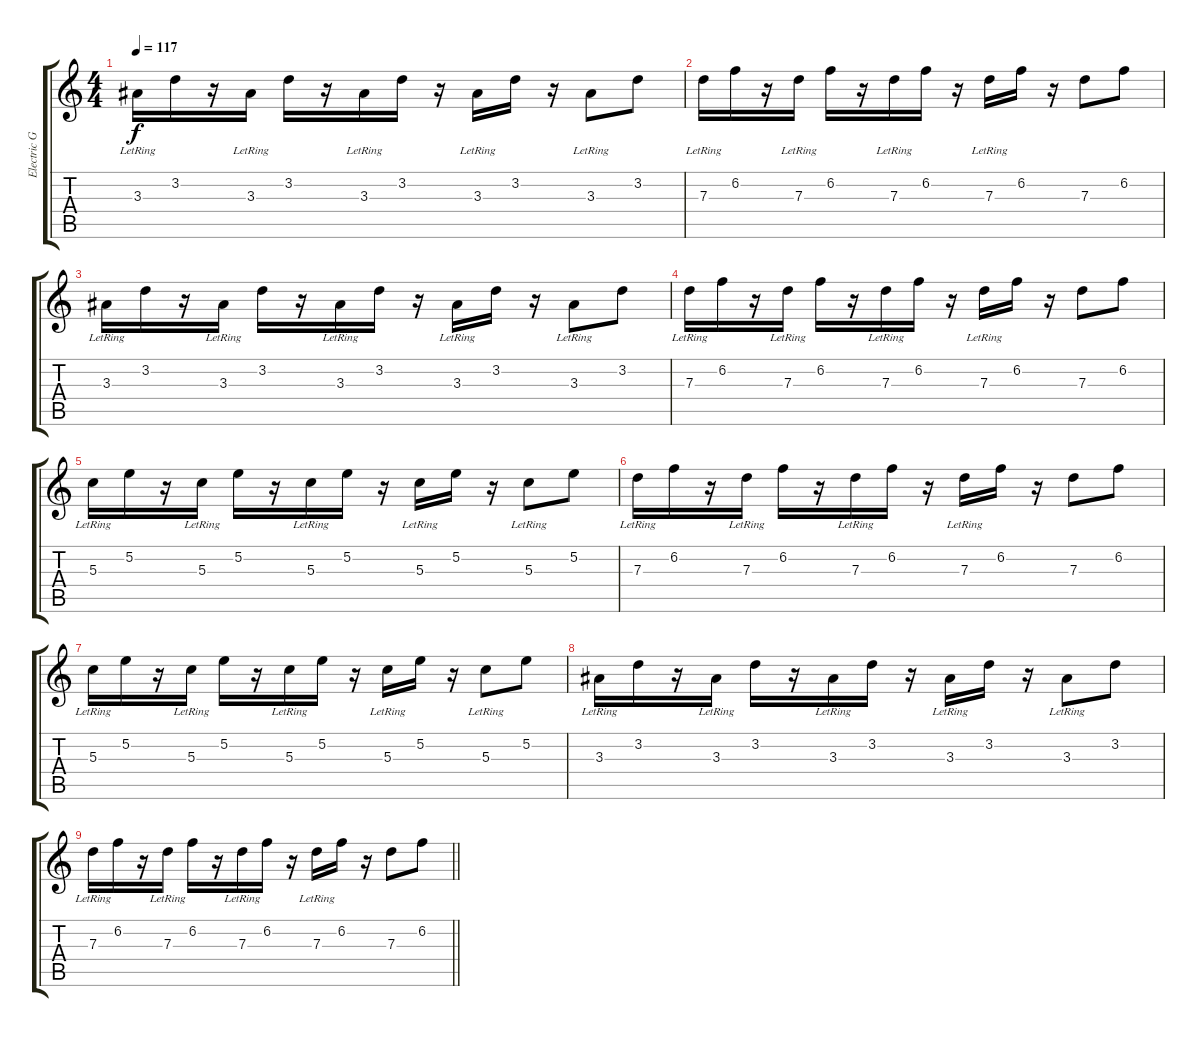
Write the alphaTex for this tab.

\track ("Electric Guitar" "Electric G") {instrument overdrivenguitar}
\staff {score tabs}
\tuning (E4 B3 G3 D3 A2 E2) {hide}
\ts (4 4)
\tempo 117
\clef g2
\ks c
3.3{lr}.16{dy f} 3.2.16 r.16 3.3{lr}.16 3.2.16 r.16 3.3{lr}.16 3.2.16 r.16 3.3{lr}.16 3.2.16 r.16 3.3{lr}.8 3.2.8 |
7.3{lr}.16 6.2.16 r.16 7.3{lr}.16 6.2.16 r.16 7.3{lr}.16 6.2.16 r.16 7.3{lr}.16 6.2.16 r.16 7.3.8 6.2.8 |
3.3{lr}.16 3.2.16 r.16 3.3{lr}.16 3.2.16 r.16 3.3{lr}.16 3.2.16 r.16 3.3{lr}.16 3.2.16 r.16 3.3{lr}.8 3.2.8 |
7.3{lr}.16 6.2.16 r.16 7.3{lr}.16 6.2.16 r.16 7.3{lr}.16 6.2.16 r.16 7.3{lr}.16 6.2.16 r.16 7.3.8 6.2.8 |
5.3{lr}.16 5.2.16 r.16 5.3{lr}.16 5.2.16 r.16 5.3{lr}.16 5.2.16 r.16 5.3{lr}.16 5.2.16 r.16 5.3{lr}.8 5.2.8 |
7.3{lr}.16 6.2.16 r.16 7.3{lr}.16 6.2.16 r.16 7.3{lr}.16 6.2.16 r.16 7.3{lr}.16 6.2.16 r.16 7.3.8 6.2.8 |
5.3{lr}.16 5.2.16 r.16 5.3{lr}.16 5.2.16 r.16 5.3{lr}.16 5.2.16 r.16 5.3{lr}.16 5.2.16 r.16 5.3{lr}.8 5.2.8 |
3.3{lr}.16 3.2.16 r.16 3.3{lr}.16 3.2.16 r.16 3.3{lr}.16 3.2.16 r.16 3.3{lr}.16 3.2.16 r.16 3.3{lr}.8 3.2.8 |
\barLineRight lightlight
7.3{lr}.16 6.2.16 r.16 7.3{lr}.16 6.2.16 r.16 7.3{lr}.16 6.2.16 r.16 7.3{lr}.16 6.2.16 r.16 7.3.8 6.2.8
